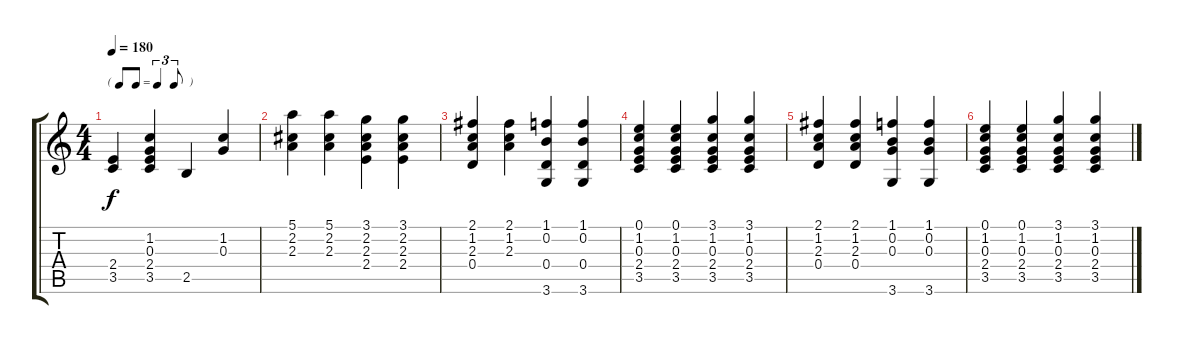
\track "" {instrument acousticguitarnylon}
\staff {score tabs}
\tuning (E4 B3 G3 D3 A2 E2) {hide}
\ts (4 4)
\tf triplet8th
\tempo 180
\clef g2
\ks c
(2.4 3.5).4{dy f} (1.2 0.3 2.4 3.5).4 2.5.4 (1.2 0.3).4 |
(5.1 2.2 2.3).4 (5.1 2.2 2.3).4 (3.1 2.2 2.3 2.4).4 (3.1 2.2 2.3 2.4).4 |
(2.1 1.2 2.3 0.4).4 (2.1 1.2 2.3).4 (1.1 0.2 0.4 3.6).4 (1.1 0.2 0.4 3.6).4 |
(0.1 1.2 0.3 2.4 3.5).4 (0.1 1.2 0.3 2.4 3.5).4 (3.1 1.2 0.3 2.4 3.5).4 (3.1 1.2 0.3 2.4 3.5).4 |
(2.1 1.2 2.3 0.4).4 (2.1 1.2 2.3 0.4).4 (1.1 0.2 0.3 3.6).4 (1.1 0.2 0.3 3.6).4 |
(0.1 1.2 0.3 2.4 3.5).4 (0.1 1.2 0.3 2.4 3.5).4 (3.1 1.2 0.3 2.4 3.5).4 (3.1 1.2 0.3 2.4 3.5).4
